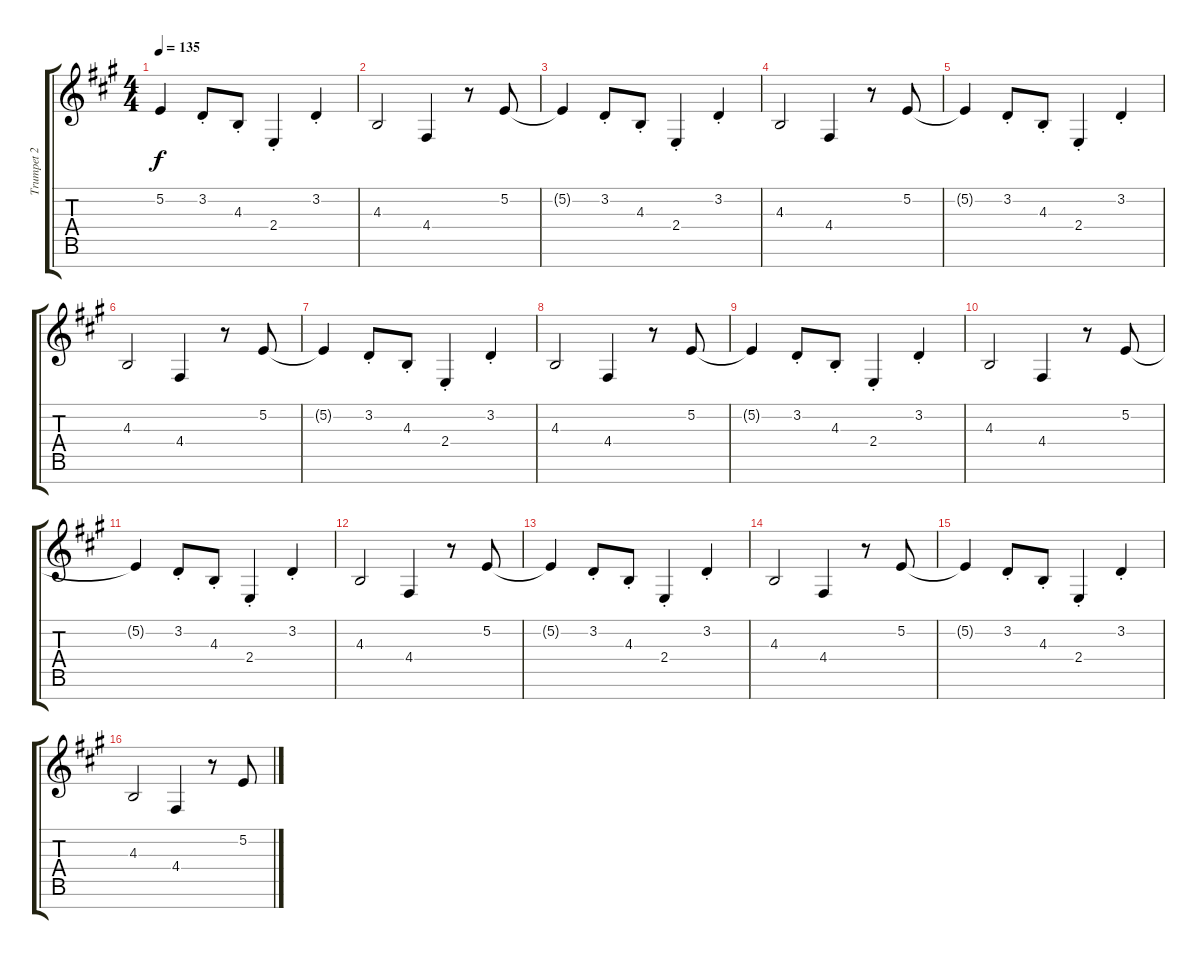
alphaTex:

\track ("Trumpet 2" "Trumpet 2") {instrument trumpet}
\staff {score tabs}
\tuning (E4 B3 G3 D3 A2 E2 B1) {hide}
\ts (4 4)
\tempo 135
\clef g2
\ks a
5.2{t}.4{dy f} 3.2{st}.8 4.3{st}.8 2.4{st}.4 3.2{st}.4 |
4.3.2 4.4.4 r.8 5.2.8 |
5.2{t}.4 3.2{st}.8 4.3{st}.8 2.4{st}.4 3.2{st}.4 |
4.3.2 4.4.4 r.8 5.2.8 |
5.2{t}.4 3.2{st}.8 4.3{st}.8 2.4{st}.4 3.2{st}.4 |
4.3.2 4.4.4 r.8 5.2.8 |
5.2{t}.4 3.2{st}.8 4.3{st}.8 2.4{st}.4 3.2{st}.4 |
4.3.2 4.4.4 r.8 5.2.8 |
5.2{t}.4 3.2{st}.8 4.3{st}.8 2.4{st}.4 3.2{st}.4 |
4.3.2 4.4.4 r.8 5.2.8 |
5.2{t}.4 3.2{st}.8 4.3{st}.8 2.4{st}.4 3.2{st}.4 |
4.3.2 4.4.4 r.8 5.2.8 |
5.2{t}.4 3.2{st}.8 4.3{st}.8 2.4{st}.4 3.2{st}.4 |
4.3.2 4.4.4 r.8 5.2.8 |
5.2{t}.4 3.2{st}.8 4.3{st}.8 2.4{st}.4 3.2{st}.4 |
4.3.2 4.4.4 r.8 5.2.8
